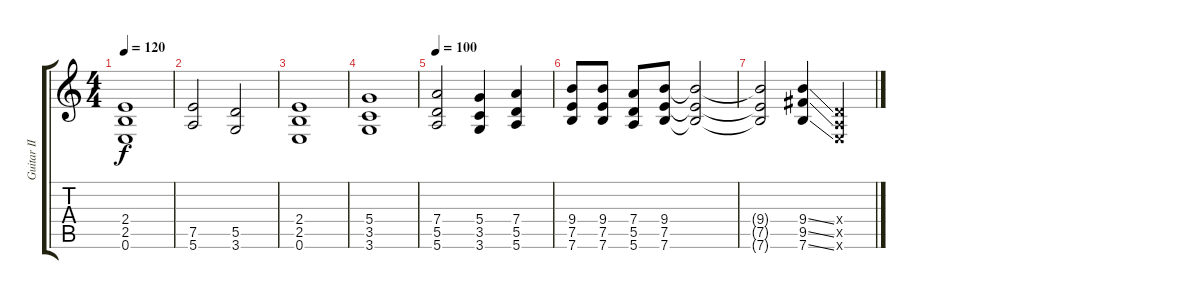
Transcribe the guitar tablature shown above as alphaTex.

\track ("Guitar II" "Guitar II") {instrument distortionguitar}
\staff {score tabs}
\tuning (E4 B3 G3 D3 A2 E2) {hide}
\ts (4 4)
\tempo 120
\clef g2
\ks c
(2.4 2.5 0.6).1{dy f} |
(7.5 5.6).2 (5.5 3.6).2 |
(2.4 2.5 0.6).1 |
(5.4 3.5 3.6).1 |
\tempo 100
(7.4 5.5 5.6).2 (5.4 3.5 3.6).4 (7.4 5.5 5.6).4 |
(9.4 7.5 7.6).8 (9.4 7.5 7.6).8 (7.4 5.5 5.6).8 (9.4 7.5 7.6).8 (9.4{t} 7.5{t} 7.6{t}).2 |
(9.4{t} 7.5{t} 7.6{t}).2 (9.4{ss} 9.5{ss} 7.6{ss}).4 (0.4{x} 0.5{x} 0.6{x}).4
